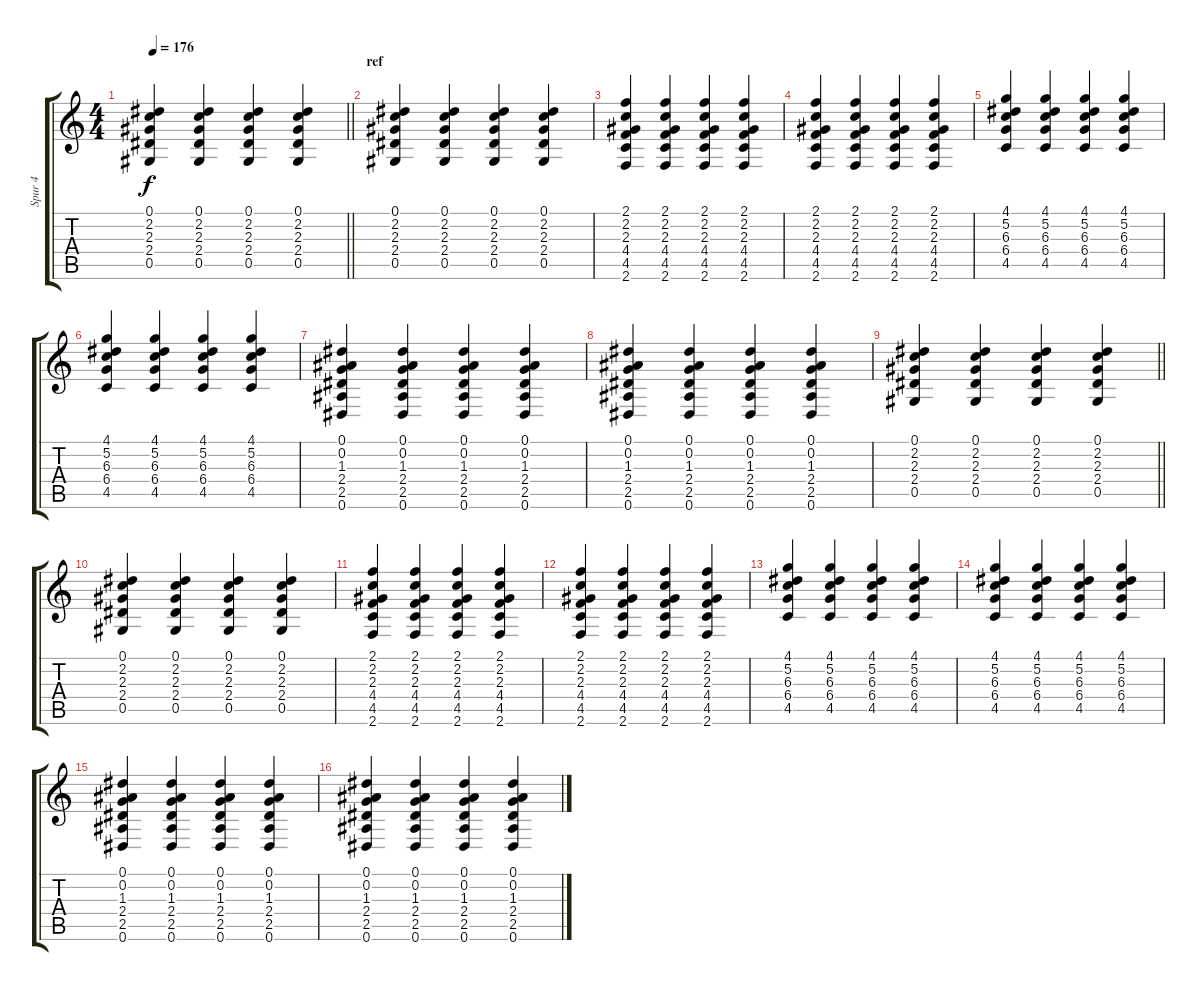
\track ("Spur 4" "Spur 4") {instrument overdrivenguitar}
\staff {score tabs}
\tuning (Eb4 Bb3 Gb3 Db3 Ab2 Eb2) {hide}
\ts (4 4)
\tempo 176
\clef g2
\barLineRight lightlight
\ks c
(0.1 2.2 2.3 2.4 0.5).4{dy f} (0.1 2.2 2.3 2.4 0.5).4 (0.1 2.2 2.3 2.4 0.5).4 (0.1 2.2 2.3 2.4 0.5).4 |
\section ("" "ref")
(0.1 2.2 2.3 2.4 0.5).4 (0.1 2.2 2.3 2.4 0.5).4 (0.1 2.2 2.3 2.4 0.5).4 (0.1 2.2 2.3 2.4 0.5).4 |
(2.1 2.2 2.3 4.4 4.5 2.6).4 (2.1 2.2 2.3 4.4 4.5 2.6).4 (2.1 2.2 2.3 4.4 4.5 2.6).4 (2.1 2.2 2.3 4.4 4.5 2.6).4 |
(2.1 2.2 2.3 4.4 4.5 2.6).4 (2.1 2.2 2.3 4.4 4.5 2.6).4 (2.1 2.2 2.3 4.4 4.5 2.6).4 (2.1 2.2 2.3 4.4 4.5 2.6).4 |
(4.1 5.2 6.3 6.4 4.5).4 (4.1 5.2 6.3 6.4 4.5).4 (4.1 5.2 6.3 6.4 4.5).4 (4.1 5.2 6.3 6.4 4.5).4 |
(4.1 5.2 6.3 6.4 4.5).4 (4.1 5.2 6.3 6.4 4.5).4 (4.1 5.2 6.3 6.4 4.5).4 (4.1 5.2 6.3 6.4 4.5).4 |
(0.1 0.2 1.3 2.4 2.5 0.6).4 (0.1 0.2 1.3 2.4 2.5 0.6).4 (0.1 0.2 1.3 2.4 2.5 0.6).4 (0.1 0.2 1.3 2.4 2.5 0.6).4 |
(0.1 0.2 1.3 2.4 2.5 0.6).4 (0.1 0.2 1.3 2.4 2.5 0.6).4 (0.1 0.2 1.3 2.4 2.5 0.6).4 (0.1 0.2 1.3 2.4 2.5 0.6).4 |
\barLineRight lightlight
(0.1 2.2 2.3 2.4 0.5).4 (0.1 2.2 2.3 2.4 0.5).4 (0.1 2.2 2.3 2.4 0.5).4 (0.1 2.2 2.3 2.4 0.5).4 |
(0.1 2.2 2.3 2.4 0.5).4 (0.1 2.2 2.3 2.4 0.5).4 (0.1 2.2 2.3 2.4 0.5).4 (0.1 2.2 2.3 2.4 0.5).4 |
(2.1 2.2 2.3 4.4 4.5 2.6).4 (2.1 2.2 2.3 4.4 4.5 2.6).4 (2.1 2.2 2.3 4.4 4.5 2.6).4 (2.1 2.2 2.3 4.4 4.5 2.6).4 |
(2.1 2.2 2.3 4.4 4.5 2.6).4 (2.1 2.2 2.3 4.4 4.5 2.6).4 (2.1 2.2 2.3 4.4 4.5 2.6).4 (2.1 2.2 2.3 4.4 4.5 2.6).4 |
(4.1 5.2 6.3 6.4 4.5).4 (4.1 5.2 6.3 6.4 4.5).4 (4.1 5.2 6.3 6.4 4.5).4 (4.1 5.2 6.3 6.4 4.5).4 |
(4.1 5.2 6.3 6.4 4.5).4 (4.1 5.2 6.3 6.4 4.5).4 (4.1 5.2 6.3 6.4 4.5).4 (4.1 5.2 6.3 6.4 4.5).4 |
(0.1 0.2 1.3 2.4 2.5 0.6).4 (0.1 0.2 1.3 2.4 2.5 0.6).4 (0.1 0.2 1.3 2.4 2.5 0.6).4 (0.1 0.2 1.3 2.4 2.5 0.6).4 |
(0.1 0.2 1.3 2.4 2.5 0.6).4 (0.1 0.2 1.3 2.4 2.5 0.6).4 (0.1 0.2 1.3 2.4 2.5 0.6).4 (0.1 0.2 1.3 2.4 2.5 0.6).4
